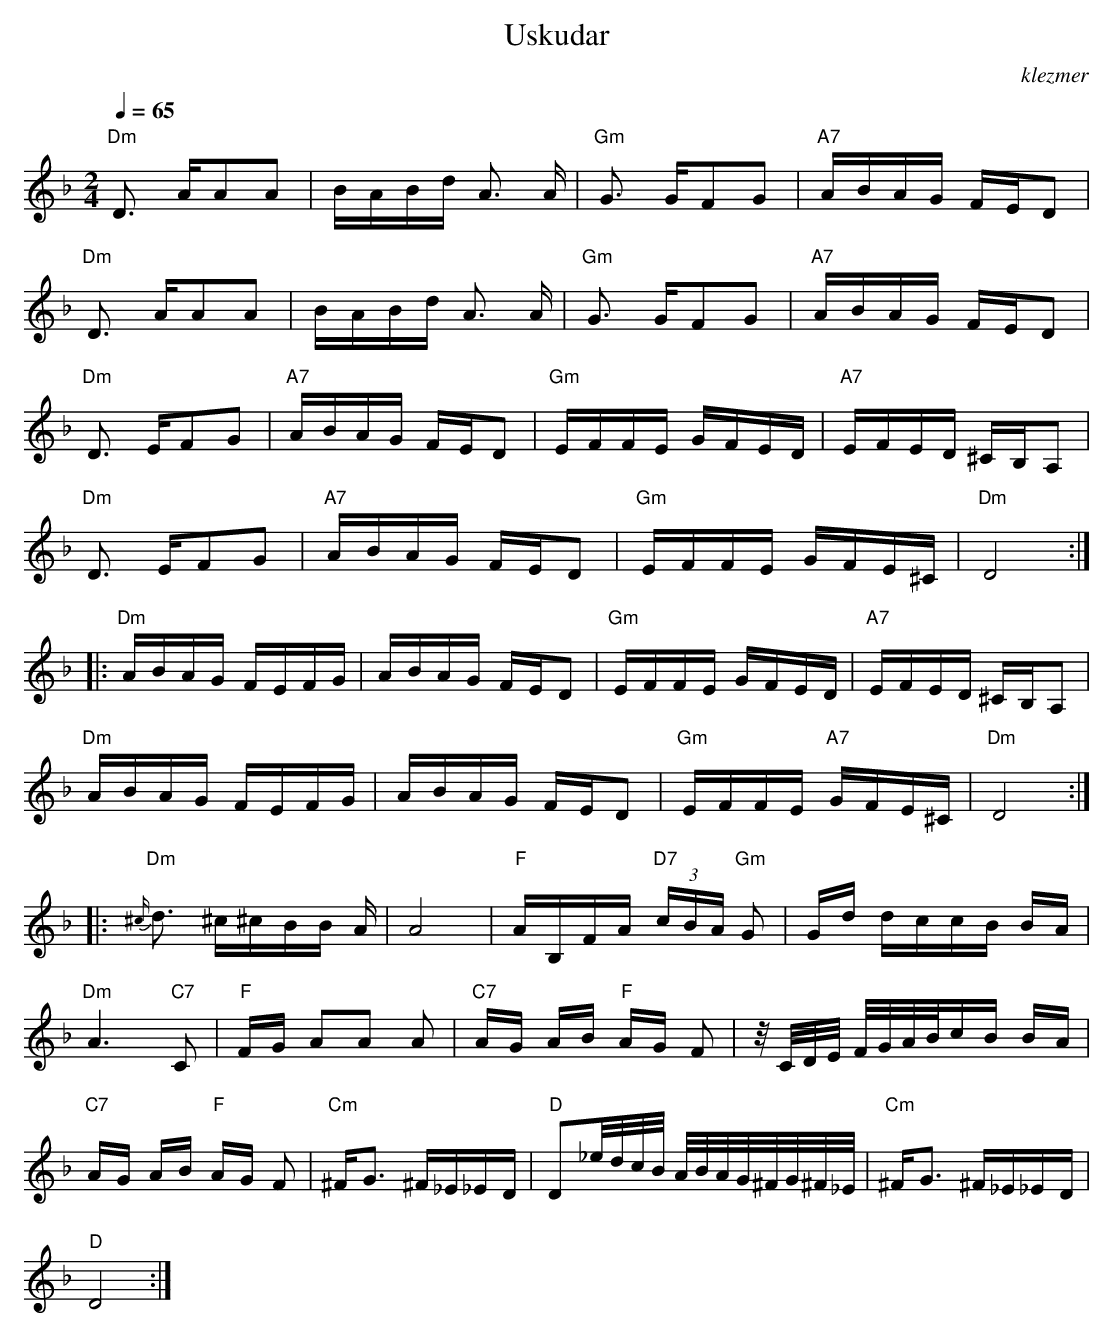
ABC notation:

X:1
T:Uskudar
O:klezmer
M:2/4
L:1/8
Q:1/4=65
K:Dm
V:1
"Dm" D3/2 A/AA |B/A/B/d/ A3/2 A/|"Gm" G3/2 G/FG |"A7" A/B/A/G/ F/E/D |
"Dm" D3/2 A/AA |B/A/B/d/ A3/2 A/|"Gm" G3/2 G/FG |"A7" A/B/A/G/ F/E/D |
"Dm" D3/2 E/FG |"A7" A/B/A/G/ F/E/D |"Gm" E/F/F/E/ G/F/E/D/ |"A7" E/F/E/D/ ^C/B,/A, |
"Dm" D3/2 E/FG |"A7" A/B/A/G/ F/E/D |"Gm" E/F/F/E/ G/F/E/^C/ |"Dm" D4 :| |:
"Dm" A/B/A/G/ F/E/F/G/ |A/B/A/G/ F/E/D |"Gm" E/F/F/E/ G/F/E/D/ |"A7" E/F/E/D/ ^C/B,/A, |
"Dm" A/B/A/G/ F/E/F/G/ |A/B/A/G/ F/E/D |"Gm" E/F/F/E/ "A7" G/F/E/^C/ |"Dm" D4 :| |:
{^c/}"Dm" d3/2 ^c/^c/B/B/ A/|A4 |"F" A/B,/F/A/ "D7"  (3c/B/A/ "Gm" G|G/d/ d/c/c/B/ B/A/|
"Dm" A3 "C7" C|"F" F/G/ AA A|"C7" A/G/ A/B/"F" A/G/ F|z/4C/4D/4E/4 F/4G/4A/4B/4c/B/ B/A/|
"C7" A/G/ A/B/"F" A/G/ F|"Cm" ^F/G3/2 ^F/_E/_E/D/ |"D" D_e/4d/4c/4B/4 A/4B/4A/4G/4^F/4G/4^F/4_E/4 |"Cm" ^F/G3/2 ^F/_E/_E/D/ |
"D" D4 :|
